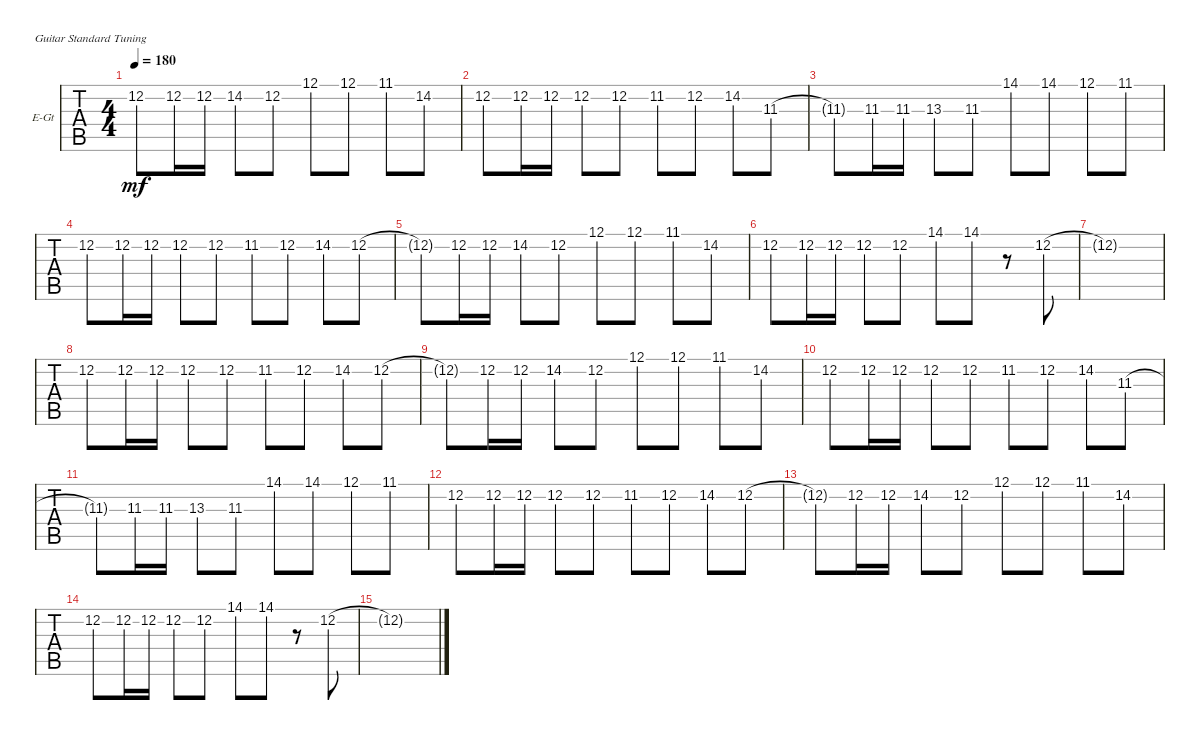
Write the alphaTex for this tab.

\defaultSystemsLayout 4
\bracketExtendMode groupsimilarinstruments
\firstSystemTrackNameOrientation horizontal
\otherSystemsTrackNameOrientation horizontal
\track ("Matthew" "E-Gt") {instrument distortionguitar}
\staff {tabs}
\tuning (E4 B3 G3 D3 A2 E2)
\ts (4 4)
\tempo 180
\clef g2
\ks c
12.2{t}.8{dy mf} 12.2.16 12.2.16 14.2.8 12.2.8 12.1.8 12.1.8 11.1.8 14.2.8 |
12.2.8 12.2.16 12.2.16 12.2.8 12.2.8 11.2.8 12.2.8 14.2.8 11.3.8 |
11.3{t}.8 11.3.16 11.3.16 13.3.8 11.3.8 14.1.8 14.1.8 12.1.8 11.1.8 |
12.2.8 12.2.16 12.2.16 12.2.8 12.2.8 11.2.8 12.2.8 14.2.8 12.2.8 |
12.2{t}.8 12.2.16 12.2.16 14.2.8 12.2.8 12.1.8 12.1.8 11.1.8 14.2.8 |
12.2.8 12.2.16 12.2.16 12.2.8 12.2.8 14.1.8 14.1.8 r.8 12.2.8 |
12.2{t}.1 |
12.2.8 12.2.16 12.2.16 12.2.8 12.2.8 11.2.8 12.2.8 14.2.8 12.2.8 |
12.2{t}.8 12.2.16 12.2.16 14.2.8 12.2.8 12.1.8 12.1.8 11.1.8 14.2.8 |
12.2.8 12.2.16 12.2.16 12.2.8 12.2.8 11.2.8 12.2.8 14.2.8 11.3.8 |
11.3{t}.8 11.3.16 11.3.16 13.3.8 11.3.8 14.1.8 14.1.8 12.1.8 11.1.8 |
12.2.8 12.2.16 12.2.16 12.2.8 12.2.8 11.2.8 12.2.8 14.2.8 12.2.8 |
12.2{t}.8 12.2.16 12.2.16 14.2.8 12.2.8 12.1.8 12.1.8 11.1.8 14.2.8 |
12.2.8 12.2.16 12.2.16 12.2.8 12.2.8 14.1.8 14.1.8 r.8 12.2.8 |
12.2{t}.1
